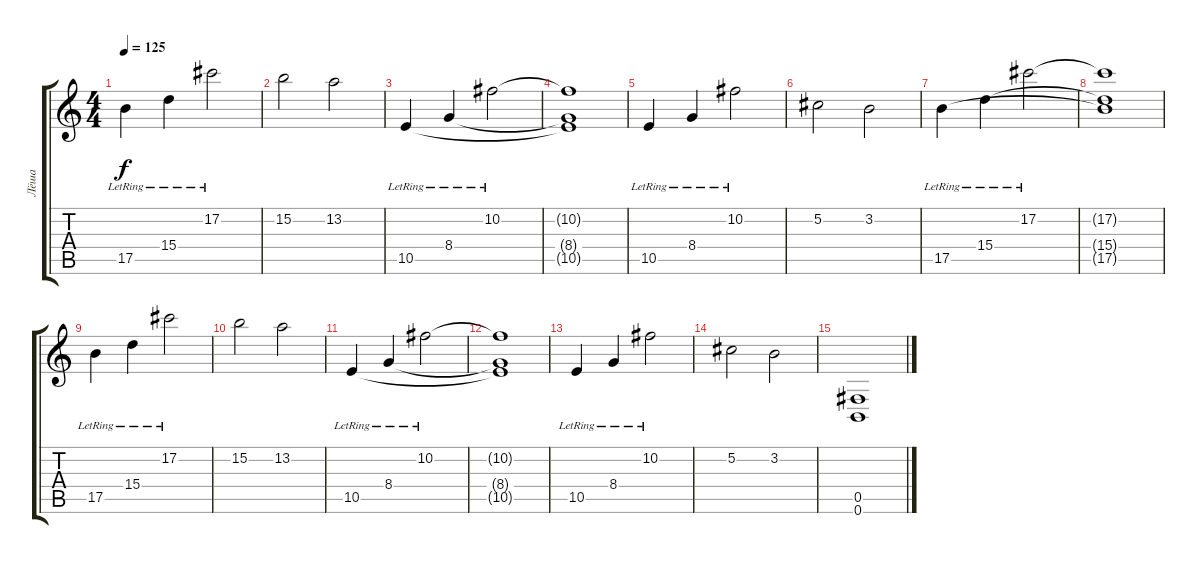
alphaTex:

\track ("Лёша" "Лёша") {instrument distortionguitar}
\staff {score tabs}
\tuning (Db4 Ab3 E3 B2 Gb2 B1) {hide}
\ts (4 4)
\tempo 125
\clef g2
\ks c
17.5{lr}.4{dy f} 15.4{lr}.4 17.2{lr}.2 |
15.2.2 13.2.2 |
10.5{lr}.4 8.4{lr}.4 10.2{lr}.2 |
(10.2{t} 8.4{t} 10.5{t}).1 |
10.5{lr}.4 8.4{lr}.4 10.2{lr}.2 |
5.2.2 3.2.2 |
17.5{lr}.4{instrument electricguitarmuted} 15.4{lr}.4 17.2{lr}.2 |
(17.2{t} 15.4{t} 17.5{t}).1 |
17.5{lr}.4 15.4{lr}.4 17.2{lr}.2 |
15.2.2 13.2.2 |
10.5{lr}.4 8.4{lr}.4 10.2{lr}.2 |
(10.2{t} 8.4{t} 10.5{t}).1 |
10.5{lr}.4 8.4{lr}.4 10.2{lr}.2 |
5.2.2 3.2.2 |
(0.5 0.6).1{instrument distortionguitar}
